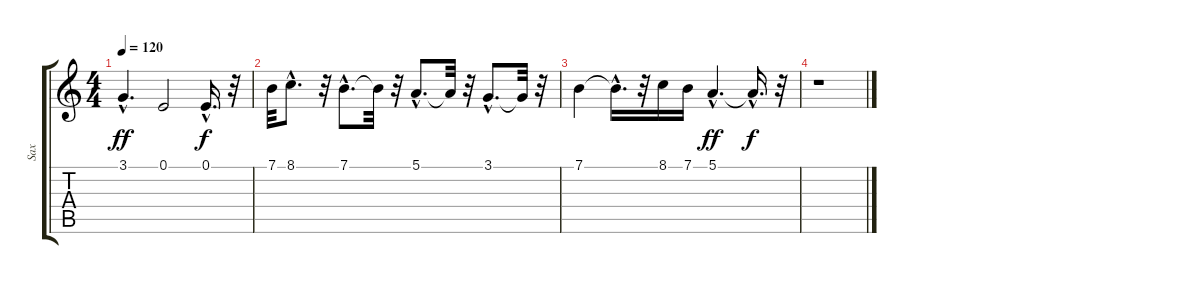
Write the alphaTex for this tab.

\track ("Sax" "Sax") {instrument tenorsax}
\staff {score tabs}
\tuning (E4 B3 G3 D3 A2 E2) {hide}
\ts (4 4)
\tempo 120
\clef g2
\ks c
3.1{hac}.4{d dy ff} 0.1.2 0.1{hac}.16{d dy f} r.32 |
7.1.32 8.1{hac}.8{d} r.32 7.1{hac}.8{d} 7.1{t}.32 r.32 5.1{hac}.8{d} 5.1{t}.32 r.32 3.1{hac}.8{d} 3.1{t}.32 r.32 |
7.1.4 7.1{hac t}.16{d} r.32 8.1.16 7.1.16 5.1{hac}.4{d dy ff} 5.1{hac t}.16{d dy f} r.32 |
r.1
